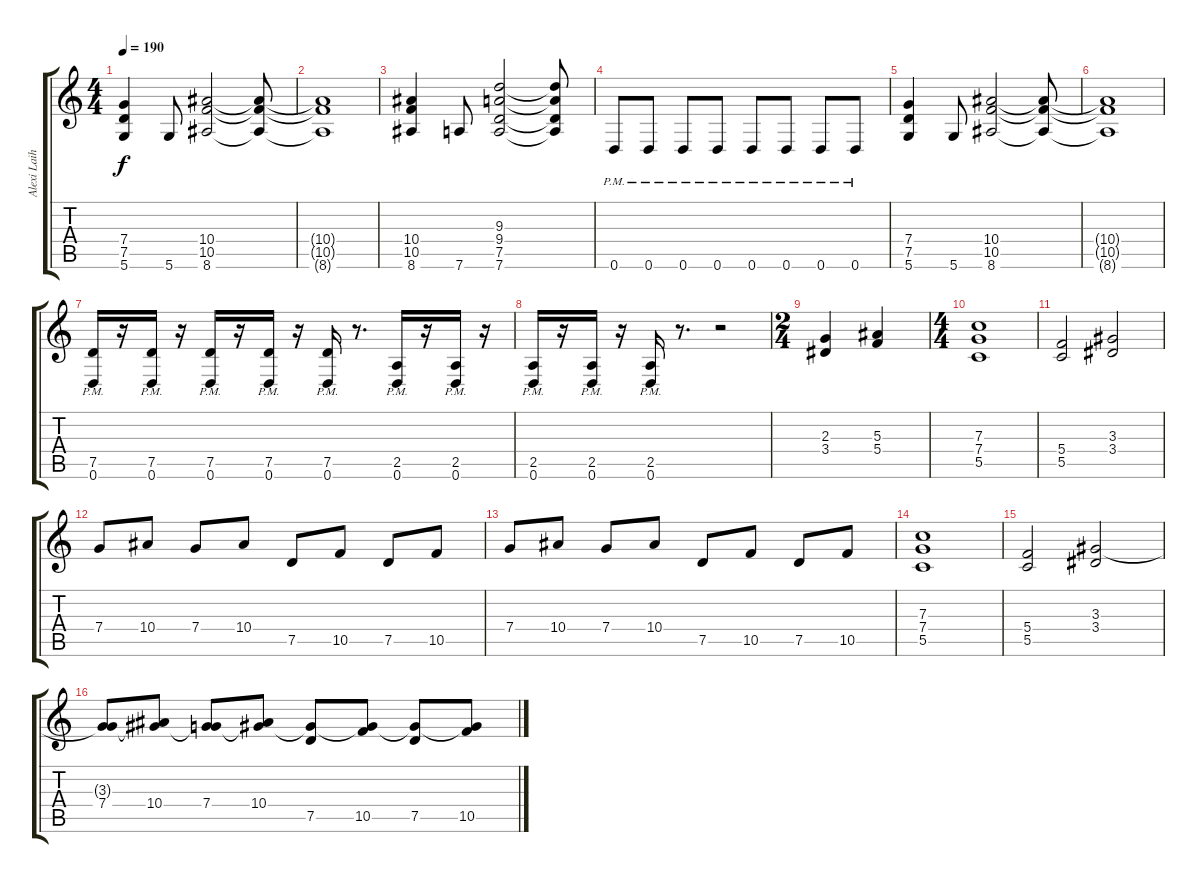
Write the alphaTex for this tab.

\track ("Alexi Laiho" "Alexi Laih") {instrument distortionguitar}
\staff {score tabs}
\tuning (D4 A3 F3 C3 G2 D2) {hide}
\ts (4 4)
\tempo 190
\clef g2
\ks c
(7.4 7.5 5.6).4{dy f} 5.6.8 (10.4 10.5 8.6).2 (10.4{t} 10.5{t} 8.6{t}).8 |
(10.4{t} 10.5{t} 8.6{t}).1 |
(10.4 10.5 8.6).4 7.6.8 (9.3 9.4 7.5 7.6).2 (9.3{t} 9.4{t} 7.5{t} 7.6{t}).8 |
0.6{pm}.8 0.6{pm}.8 0.6{pm}.8 0.6{pm}.8 0.6{pm}.8 0.6{pm}.8 0.6{pm}.8 0.6{pm}.8 |
(7.4 7.5 5.6).4 5.6.8 (10.4 10.5 8.6).2 (10.4{t} 10.5{t} 8.6{t}).8 |
(10.4{t} 10.5{t} 8.6{t}).1 |
(7.5{pm} 0.6{pm}).16 r.16 (7.5{pm} 0.6{pm}).16 r.16 (7.5{pm} 0.6{pm}).16 r.16 (7.5{pm} 0.6{pm}).16 r.16 (7.5{pm} 0.6{pm}).16 r.8{d} (2.5{pm} 0.6{pm}).16 r.16 (2.5{pm} 0.6{pm}).16 r.16 |
(2.5{pm} 0.6{pm}).16 r.16 (2.5{pm} 0.6{pm}).16 r.16 (2.5{pm} 0.6{pm}).16 r.8{d} r.2 |
\ts (2 4)
(2.3 3.4).4 (5.3 5.4).4 |
\ts (4 4)
(7.3 7.4 5.5).1 |
(5.4 5.5).2 (3.3 3.4).2 |
7.4.8 10.4.8 7.4.8 10.4.8 7.5.8 10.5.8 7.5.8 10.5.8 |
7.4.8 10.4.8 7.4.8 10.4.8 7.5.8 10.5.8 7.5.8 10.5.8 |
(7.3 7.4 5.5).1 |
(5.4 5.5).2 (3.3 3.4).2 |
(3.3{t} 7.4).8 (3.3{t} 10.4).8 (3.3{t} 7.4).8 (3.3{t} 10.4).8 (3.3{t} 7.5).8 (3.3{t} 10.5).8 (3.3{t} 7.5).8 (3.3{t} 10.5).8
